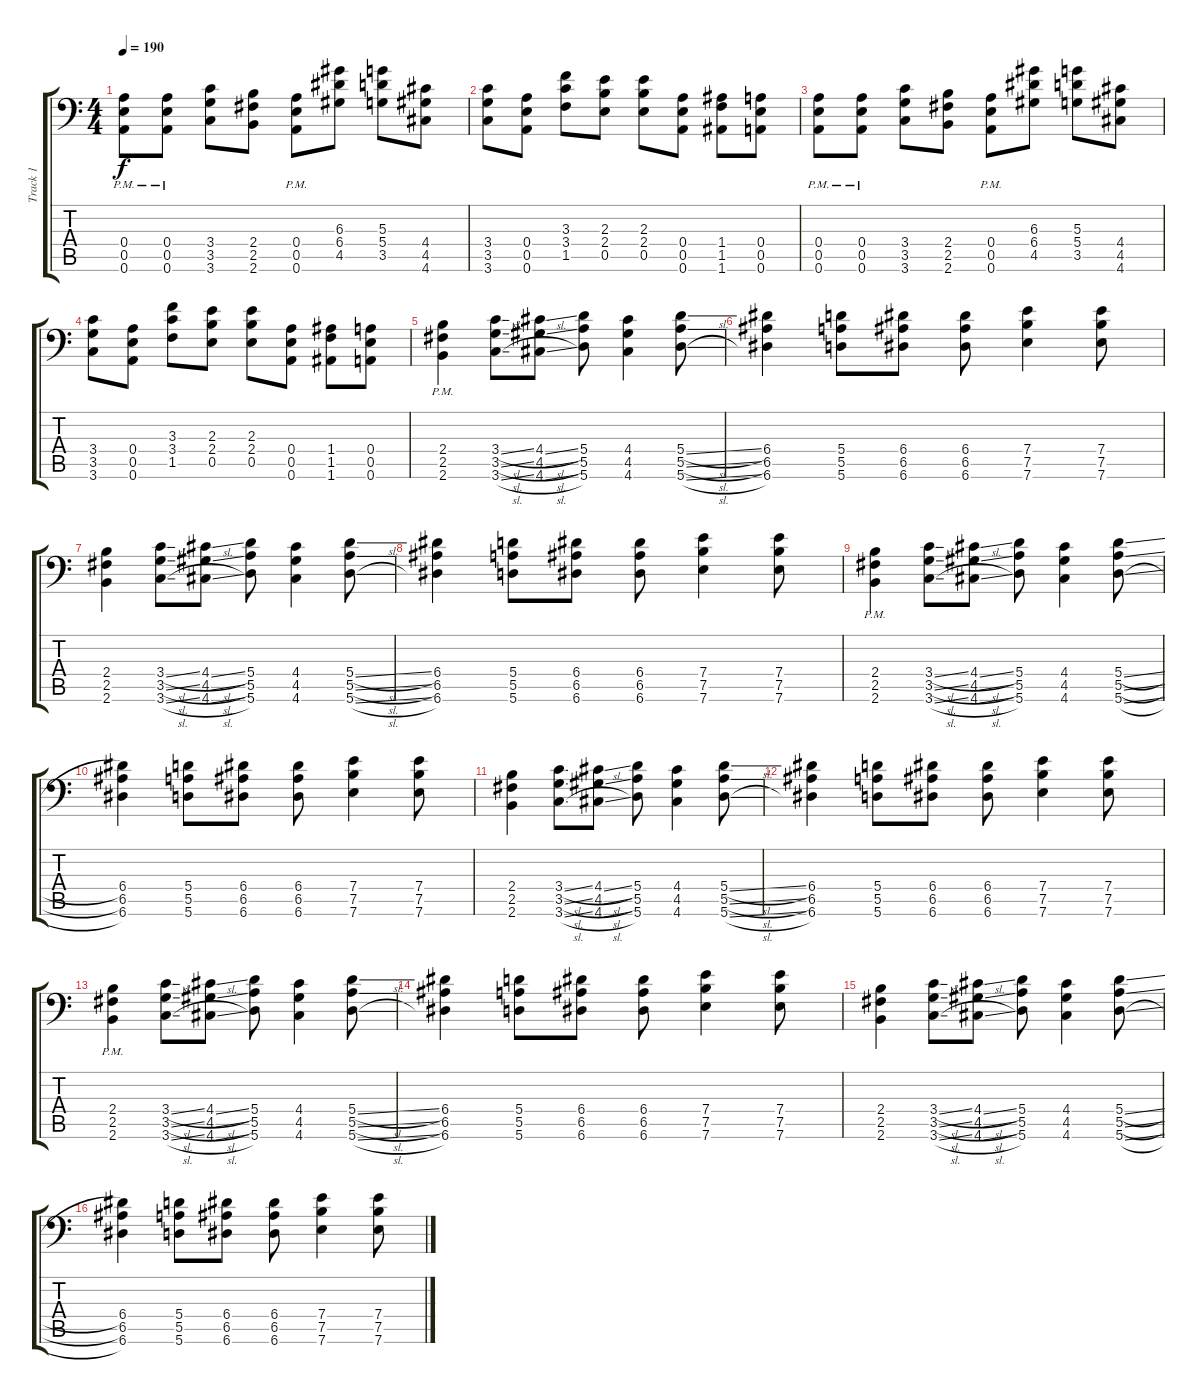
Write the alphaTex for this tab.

\track ("Track 1" "Track 1") {instrument distortionguitar}
\staff {score tabs}
\tuning (B3 Gb3 D3 A2 E2 A1) {hide}
\ts (4 4)
\tempo 190
\clef f4
\ks c
(0.4{pm} 0.5{pm} 0.6{pm}).8{dy f} (0.4{pm} 0.5{pm} 0.6{pm}).8 (3.4 3.5 3.6).8 (2.4 2.5 2.6).8 (0.4{pm} 0.5{pm} 0.6{pm}).8 (6.3 6.4 4.5).8 (5.3 5.4 3.5).8 (4.4 4.5 4.6).8 |
(3.4 3.5 3.6).8 (0.4 0.5 0.6).8 (3.3 3.4 1.5).8 (2.3 2.4 0.5).8 (2.3 2.4 0.5).8 (0.4 0.5 0.6).8 (1.4 1.5 1.6).8 (0.4 0.5 0.6).8 |
(0.4{pm} 0.5{pm} 0.6{pm}).8 (0.4{pm} 0.5{pm} 0.6{pm}).8 (3.4 3.5 3.6).8 (2.4 2.5 2.6).8 (0.4{pm} 0.5{pm} 0.6{pm}).8 (6.3 6.4 4.5).8 (5.3 5.4 3.5).8 (4.4 4.5 4.6).8 |
(3.4 3.5 3.6).8 (0.4 0.5 0.6).8 (3.3 3.4 1.5).8 (2.3 2.4 0.5).8 (2.3 2.4 0.5).8 (0.4 0.5 0.6).8 (1.4 1.5 1.6).8 (0.4 0.5 0.6).8 |
(2.4{pm} 2.5{pm} 2.6{pm}).4 (3.4{sl} 3.5{sl} 3.6{sl}).8 (4.4{sl} 4.5{sl} 4.6{sl}).8 (5.4 5.5 5.6).8 (4.4 4.5 4.6).4 (5.4{sl} 5.5{sl} 5.6{sl}).8 |
(6.4 6.5 6.6).4 (5.4 5.5 5.6).8 (6.4 6.5 6.6).8 (6.4 6.5 6.6).8 (7.4 7.5 7.6).4 (7.4 7.5 7.6).8 |
(2.4 2.5 2.6).4 (3.4{sl} 3.5{sl} 3.6{sl}).8 (4.4{sl} 4.5{sl} 4.6{sl}).8 (5.4 5.5 5.6).8 (4.4 4.5 4.6).4 (5.4{sl} 5.5{sl} 5.6{sl}).8 |
(6.4 6.5 6.6).4 (5.4 5.5 5.6).8 (6.4 6.5 6.6).8 (6.4 6.5 6.6).8 (7.4 7.5 7.6).4 (7.4 7.5 7.6).8 |
(2.4{pm} 2.5{pm} 2.6{pm}).4 (3.4{sl} 3.5{sl} 3.6{sl}).8 (4.4{sl} 4.5{sl} 4.6{sl}).8 (5.4 5.5 5.6).8 (4.4 4.5 4.6).4 (5.4{sl} 5.5{sl} 5.6{sl}).8 |
(6.4 6.5 6.6).4 (5.4 5.5 5.6).8 (6.4 6.5 6.6).8 (6.4 6.5 6.6).8 (7.4 7.5 7.6).4 (7.4 7.5 7.6).8 |
(2.4 2.5 2.6).4 (3.4{sl} 3.5{sl} 3.6{sl}).8 (4.4{sl} 4.5{sl} 4.6{sl}).8 (5.4 5.5 5.6).8 (4.4 4.5 4.6).4 (5.4{sl} 5.5{sl} 5.6{sl}).8 |
(6.4 6.5 6.6).4 (5.4 5.5 5.6).8 (6.4 6.5 6.6).8 (6.4 6.5 6.6).8 (7.4 7.5 7.6).4 (7.4 7.5 7.6).8 |
(2.4{pm} 2.5{pm} 2.6{pm}).4 (3.4{sl} 3.5{sl} 3.6{sl}).8 (4.4{sl} 4.5{sl} 4.6{sl}).8 (5.4 5.5 5.6).8 (4.4 4.5 4.6).4 (5.4{sl} 5.5{sl} 5.6{sl}).8 |
(6.4 6.5 6.6).4 (5.4 5.5 5.6).8 (6.4 6.5 6.6).8 (6.4 6.5 6.6).8 (7.4 7.5 7.6).4 (7.4 7.5 7.6).8 |
(2.4 2.5 2.6).4 (3.4{sl} 3.5{sl} 3.6{sl}).8 (4.4{sl} 4.5{sl} 4.6{sl}).8 (5.4 5.5 5.6).8 (4.4 4.5 4.6).4 (5.4{sl} 5.5{sl} 5.6{sl}).8 |
(6.4 6.5 6.6).4 (5.4 5.5 5.6).8 (6.4 6.5 6.6).8 (6.4 6.5 6.6).8 (7.4 7.5 7.6).4 (7.4 7.5 7.6).8
